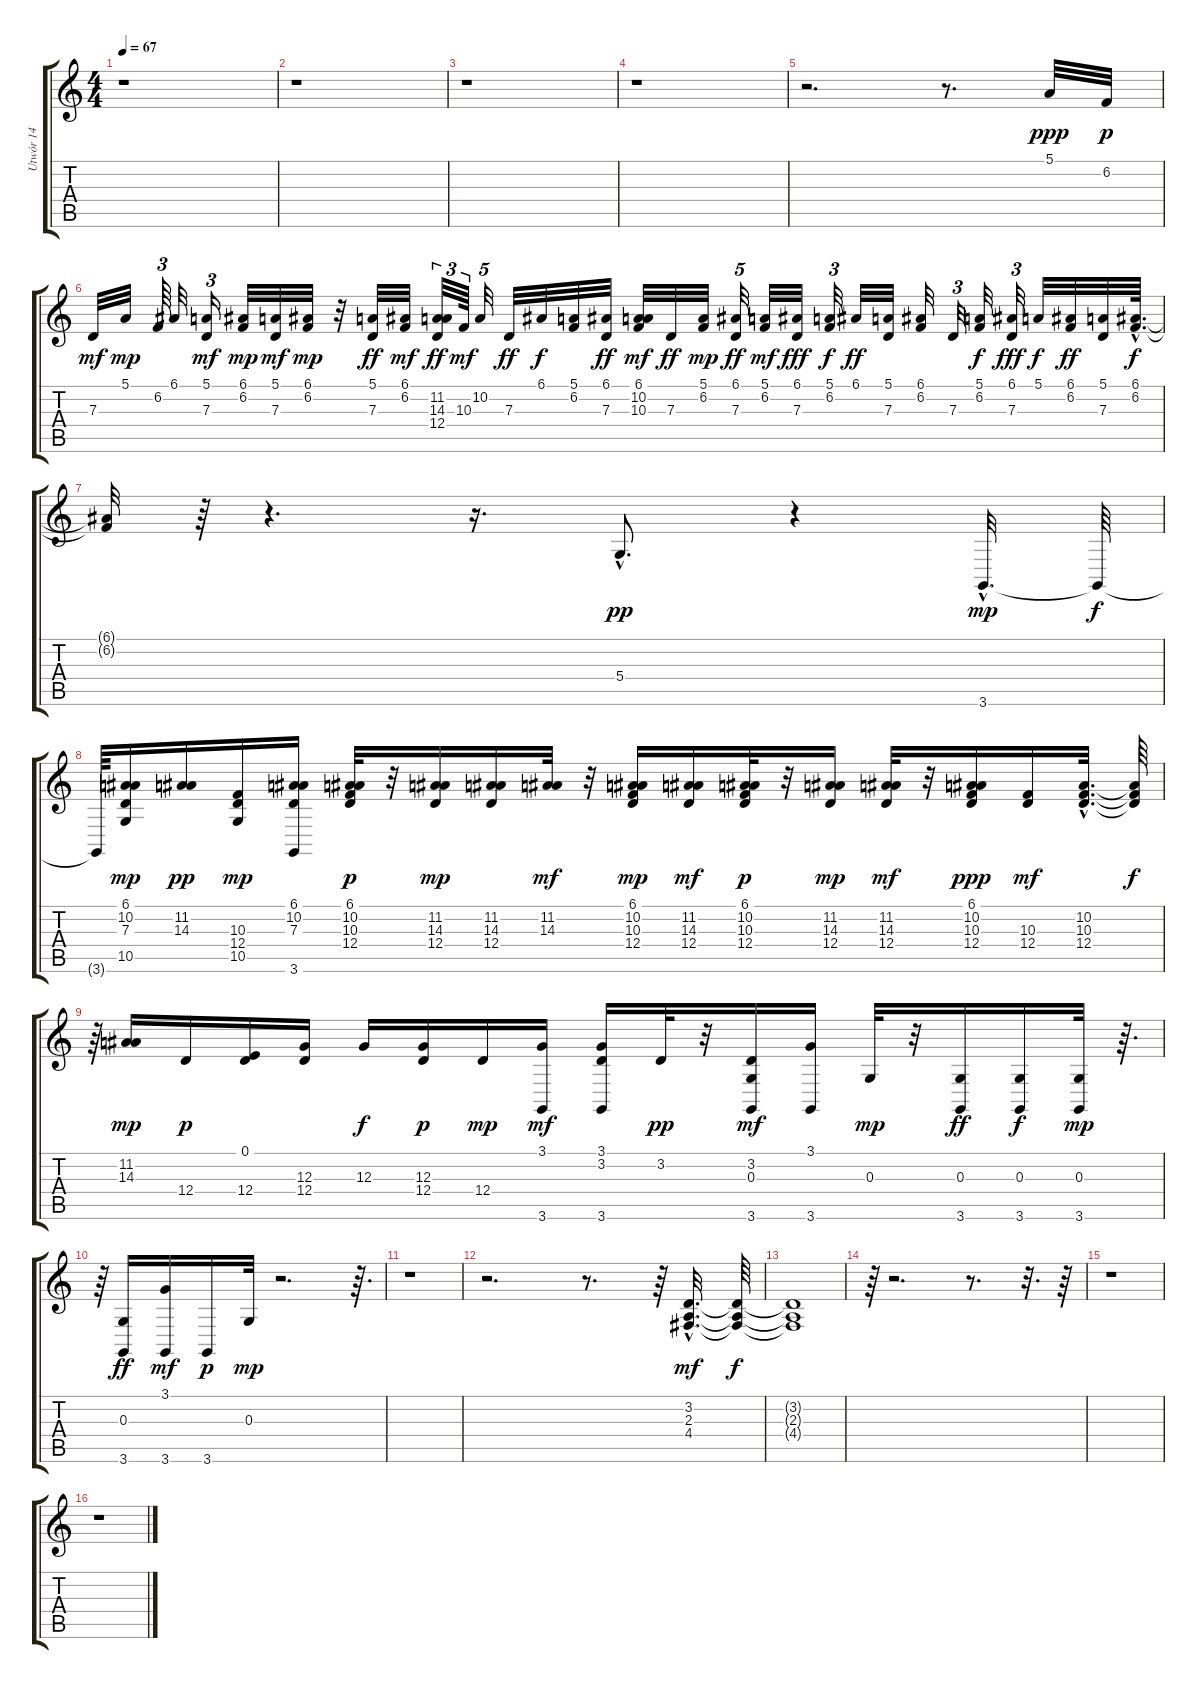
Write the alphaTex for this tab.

\track ("Utwór 14" "Utwór 14") {instrument fx6goblins}
\staff {score tabs}
\tuning (E4 B3 G3 D3 A2 E2) {hide}
\ts (4 4)
\tempo 67
\clef g2
\ks c
r.1{dy ppp instrument fx6goblins} |
r.1 |
r.1 |
r.1 |
r.2{d} r.8{d} 5.1.32 6.2.32{dy p} |
7.3.32{dy mf} 5.1.32{dy mp} 6.2.64{tu (3 2)} 6.1.32 (5.1 7.3).16{tu (3 2) dy mf} (6.1 6.2).32{dy mp} (5.1 7.3).32{dy mf} (6.1 6.2).32{dy mp} r.32 (5.1 7.3).32{dy ff} (6.1 6.2).32{dy mf} (11.2 14.3 12.4).32{tu (3 2) dy ff} 10.3.64{tu (3 2) dy mf} 10.2.32{tu (5 4)} 7.3.32{dy ff} 6.1.32{dy f} (5.1 6.2).32 (6.1 7.3).32{dy ff} (6.1 10.2 10.3).32{dy mf} 7.3.32{dy ff} (5.1 6.2).32{dy mp} (6.1 7.3).32{tu (5 4) dy ff} (5.1 6.2).32{dy mf} (6.1 7.3).32{dy fff} (5.1 6.2).32{tu (3 2) dy f} 6.1.32{dy ff} (5.1 7.3).32 (6.1 6.2).32 7.3.32{tu (3 2)} (5.1 6.2).32{dy f} (6.1 7.3).32{tu (3 2) dy fff} 5.1.32{dy f} (6.1 6.2).32{dy ff} (5.1 7.3).32 (6.1{hac} 6.2{hac}).64{d dy f} |
(6.1{t} 6.2{t}).32 r.64 r.4{d} r.16{d} 5.4{hac}.8{d dy pp} r.4 3.6{hac}.32{d dy mp} 3.6{t}.64{dy f} |
3.6{t}.64 (6.1 10.2 7.3 10.5).16{dy mp} (11.2 14.3).16{dy pp} (10.3 12.4 10.5).16{dy mp} (6.1 10.2 7.3 3.6).16 (6.1 10.2 10.3 12.4).32{dy p} r.32 (11.2 14.3 12.4).16{dy mp} (11.2 14.3 12.4).16 (11.2 14.3).32{dy mf} r.32 (6.1 10.2 10.3 12.4).16{dy mp} (11.2 14.3 12.4).16{dy mf} (6.1 10.2 10.3 12.4).32{dy p} r.32 (11.2 14.3 12.4).16{dy mp} (11.2 14.3 12.4).32{dy mf} r.32 (6.1 10.2 10.3 12.4).16{dy ppp} (10.3 12.4).16{dy mf} (10.2{hac} 10.3{hac} 12.4{hac}).32{d} (10.2{t} 10.3{t} 12.4{t}).64{dy f} |
r.64 (11.2 14.3).16{dy mp} 12.4.16{dy p} (0.1 12.4).16 (12.3 12.4).16 12.3.16{dy f} (12.3 12.4).16{dy p} 12.4.16{dy mp} (3.1 3.6).16{dy mf} (3.1 3.2 3.6).16 3.2.32{dy pp} r.32 (3.2 0.3 3.6).16{dy mf} (3.1 3.6).16 0.3.32{dy mp} r.32 (0.3 3.6).16{dy ff} (0.3 3.6).16{dy f} (0.3 3.6).32{dy mp} r.64{d} |
r.64 (0.3 3.6).16{dy ff} (3.1 3.6).16{dy mf} 3.6.16{dy p} 0.3.32{dy mp} r.2{d} r.64{d} |
r.1 |
r.2{d} r.8{d} r.64 (3.2{hac} 2.3{hac} 4.4{hac}).32{d dy mf} (3.2{t} 2.3{t} 4.4{t}).64{dy f} |
(3.2{t} 2.3{t} 4.4{t}).1 |
r.64 r.2{d} r.8{d} r.32{d} r.64 |
r.1 |
r.1
